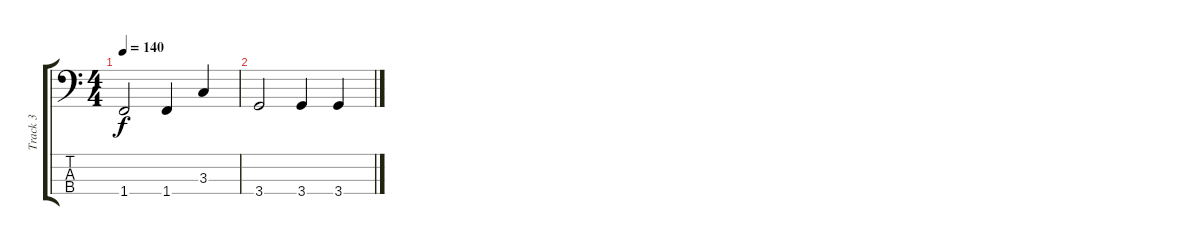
\track ("Track 3" "Track 3") {instrument electricbassfinger}
\staff {score tabs}
\tuning (G2 D2 A1 E1) {hide}
\ts (4 4)
\tempo 140
\clef f4
\ks c
1.4.2{dy f} 1.4.4 3.3.4 |
3.4.2 3.4.4 3.4.4
